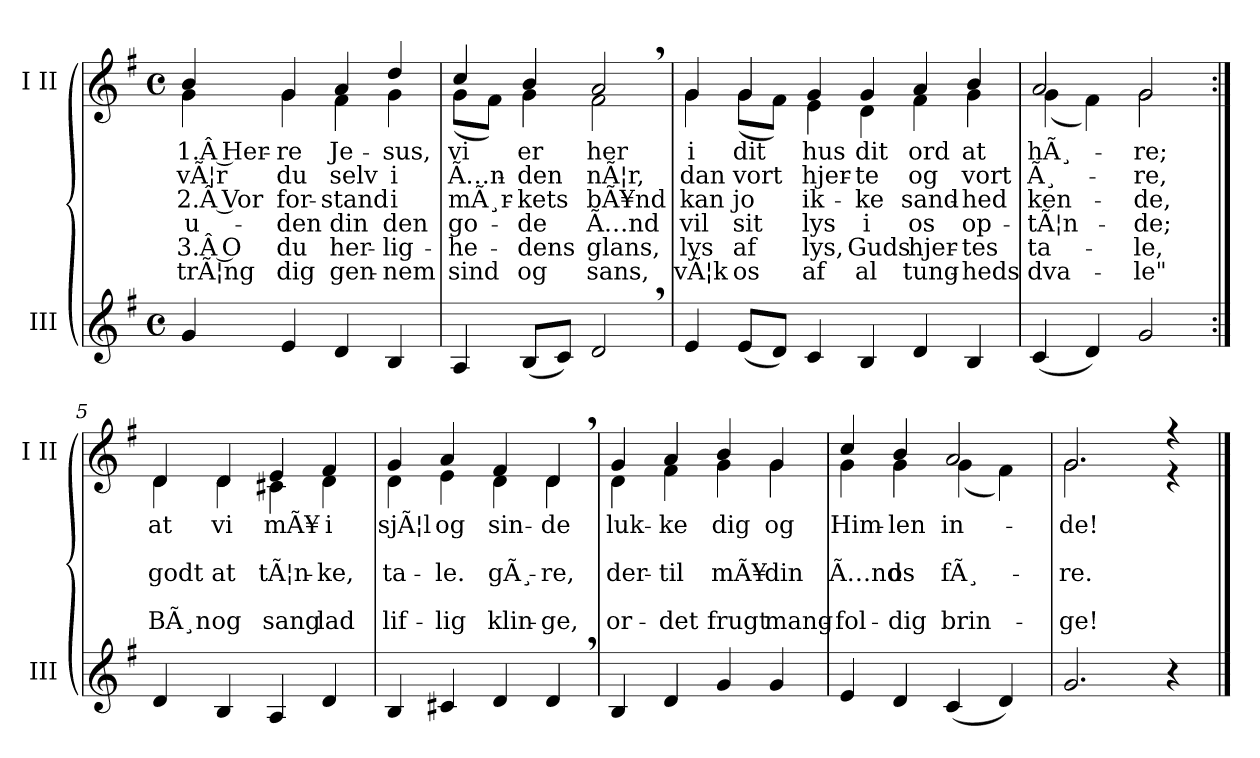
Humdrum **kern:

**kern	**kern	**text	**text	**text	**text	**text	**text
*part2	*part1	*part1	*part1	*part1	*part1	*part1	*part1
*staff2	*staff1	*staff1	*staff1	*staff1	*staff1	*staff1	*staff1
*I"III	*I"I II	*	*	*	*	*	*
*I'III	*I'I II	*	*	*	*	*	*
*clefG2	*clefG2	*	*	*	*	*	*
*k[f#]	*k[f#]	*	*	*	*	*	*
*M4/4	*M4/4	*	*	*	*	*	*
*met(c)	*met(c)	*	*	*	*	*	*
=1	=1	=1	=1	=1	=1	=1	=1
!	!	!LO:LY:b	!LO:LY:b	!LO:LY:b	!LO:LY:b	!LO:LY:b	!LO:LY:b
*	*^	*	*	*	*	*	*
4g/	4b/	4g\	1.Â Her-	vÃ¦r	2.Â Vor	u-	3.Â O	trÃ¦ng
!	!	!	!LO:LY:b	!LO:LY:b	!LO:LY:b	!LO:LY:b	!LO:LY:b	!LO:LY:b
4e/	4g/	4g\	-re	du	for-	-den	du	dig
!	!	!	!LO:LY:b	!LO:LY:b	!LO:LY:b	!LO:LY:b	!LO:LY:b	!LO:LY:b
4d/	4a/	4f#\	Je-	selv	-stand	din	her-	gen-
!	!	!	!LO:LY:b	!LO:LY:b	!LO:LY:b	!LO:LY:b	!LO:LY:b	!LO:LY:b
4B/	4dd/	4g\	-sus,	i	i	den	-lig-	-nem
=2	=2	=2	=2	=2	=2	=2	=2	=2
!	!	!	!LO:LY:b	!LO:LY:b	!LO:LY:b	!LO:LY:b	!LO:LY:b	!LO:LY:b
4A/	4cc/	(<8g\L	vi	Ã…n-	mÃ¸r-	go-	-he-	sind
.	.	8f#\J)	.	.	.	.	.	.
!	!	!	!LO:LY:b	!LO:LY:b	!LO:LY:b	!LO:LY:b	!LO:LY:b	!LO:LY:b
(<8B/L	4b/	4g\	er	-den	-kets	-de	-dens	og
8c/J)	.	.	.	.	.	.	.	.
!	!	!	!LO:LY:b	!LO:LY:b	!LO:LY:b	!LO:LY:b	!LO:LY:b	!LO:LY:b
2d,/	2a,/	2f#\	her	nÃ¦r,	bÃ¥nd	Ã…nd	glans,	sans,
!!LO:LB:g=z	!!
=3	=3	=3	=3	=3	=3	=3	=3	=3
!	!	!	!LO:LY:b	!LO:LY:b	!LO:LY:b	!LO:LY:b	!LO:LY:b	!LO:LY:b
4e/	4g/	4g\	i	dan	kan	vil	lys	vÃ¦k
!	!	!	!LO:LY:b	!LO:LY:b	!LO:LY:b	!LO:LY:b	!LO:LY:b	!LO:LY:b
(<8e/L	4g/	(<8g\L	dit	vort	jo	sit	af	os
8d/J)	.	8f#\J)	.	.	.	.	.	.
!	!	!	!LO:LY:b	!LO:LY:b	!LO:LY:b	!LO:LY:b	!LO:LY:b	!LO:LY:b
4c/	4g/	4e\	hus	hjer-	ik-	lys	lys,	af
!	!	!	!LO:LY:b	!LO:LY:b	!LO:LY:b	!LO:LY:b	!LO:LY:b	!LO:LY:b
4B/	4g/	4d\	dit	-te	-ke	i	Guds	al
!	!	!	!LO:LY:b	!LO:LY:b	!LO:LY:b	!LO:LY:b	!LO:LY:b	!LO:LY:b
4d/	4a/	4f#\	ord	og	sand-	os	hjer-	tung-
!	!	!	!LO:LY:b	!LO:LY:b	!LO:LY:b	!LO:LY:b	!LO:LY:b	!LO:LY:b
4B/	4b/	4g\	at	vort	-hed	op-	-tes	-heds
=4	=4	=4	=4	=4	=4	=4	=4	=4
!	!	!	!LO:LY:b	!LO:LY:b	!LO:LY:b	!LO:LY:b	!LO:LY:b	!LO:LY:b
(<4c/	2a/	(<4g\	hÃ¸-	Ã¸-	ken-	-tÃ¦n-	ta-	dva-
4d/)	.	4f#\)	.	.	.	.	.	.
!	!	!	!LO:LY:b	!LO:LY:b	!LO:LY:b	!LO:LY:b	!LO:LY:b	!LO:LY:b
2g/	2g/	2g\	-re;	-re,	-de,	-de;	-le,	-le"
=5:|!	=5:|!	=5:|!	=5:|!	=5:|!	=5:|!	=5:|!	=5:|!	=5:|!
!	!	!	!LO:LY:b	!	!LO:LY:b	!	!LO:LY:b	!
4d/	4d/	4d\	at	.	godt	.	BÃ¸n	.
!	!	!	!LO:LY:b	!	!LO:LY:b	!	!LO:LY:b	!
4B/	4d/	4d\	vi	.	at	.	og	.
!	!	!	!LO:LY:b	!	!LO:LY:b	!	!LO:LY:b	!
4A/	4e/	4c#X\	mÃ¥	.	tÃ¦n-	.	sang	.
!	!	!	!LO:LY:b	!	!LO:LY:b	!	!LO:LY:b	!
4d/	4f#/	4d\	i	.	-ke,	.	lad	.
!!LO:LB:g=z	!!
=6	=6	=6	=6	=6	=6	=6	=6	=6
!	!	!	!LO:LY:b	!	!LO:LY:b	!	!LO:LY:b	!
4B/	4g/	4d\	sjÃ¦l	.	ta-	.	lif-	.
!	!	!	!LO:LY:b	!	!LO:LY:b	!	!LO:LY:b	!
4c#X/	4a/	4e\	og	.	-le.	.	-lig	.
!	!	!	!LO:LY:b	!	!LO:LY:b	!	!LO:LY:b	!
4d/	4f#/	4d\	sin-	.	gÃ¸-	.	klin-	.
!	!	!	!LO:LY:b	!	!LO:LY:b	!	!LO:LY:b	!
4d,/	4d,/	4d\	-de	.	-re,	.	-ge,	.
=7	=7	=7	=7	=7	=7	=7	=7	=7
!	!	!	!LO:LY:b	!	!LO:LY:b	!	!LO:LY:b	!
4B/	4g/	4d\	luk-	.	der-	.	or-	.
!	!	!	!LO:LY:b	!	!LO:LY:b	!	!LO:LY:b	!
4d/	4a/	4f#\	-ke	.	-til	.	-det	.
!	!	!	!LO:LY:b	!	!LO:LY:b	!	!LO:LY:b	!
4g/	4b/	4g\	dig	.	mÃ¥	.	frugt	.
!	!	!	!LO:LY:b	!	!LO:LY:b	!	!LO:LY:b	!
4g/	4g/	4g\	og	.	din	.	mang-	.
=8	=8	=8	=8	=8	=8	=8	=8	=8
!	!	!	!LO:LY:b	!	!LO:LY:b	!	!LO:LY:b	!
4e/	4cc/	4g\	Him-	.	Ã…nd	.	-fol-	.
!	!	!	!LO:LY:b	!	!LO:LY:b	!	!LO:LY:b	!
4d/	4b/	4g\	-len	.	os	.	-dig	.
!	!	!	!LO:LY:b	!	!LO:LY:b	!	!LO:LY:b	!
(<4c/	2a/	(<4g\	in-	.	fÃ¸-	.	brin-	.
4d/)	.	4f#\)	.	.	.	.	.	.
=9	=9	=9	=9	=9	=9	=9	=9	=9
!	!	!	!LO:LY:b	!	!LO:LY:b	!	!LO:LY:b	!
2.g/	2.g/	2.g\	-de!	.	-re.	.	-ge!	.
4r	4r	4r	.	.	.	.	.	.
*	*v	*v	*	*	*	*	*	*
==	==	==	==	==	==	==	==
*-	*-	*-	*-	*-	*-	*-	*-
